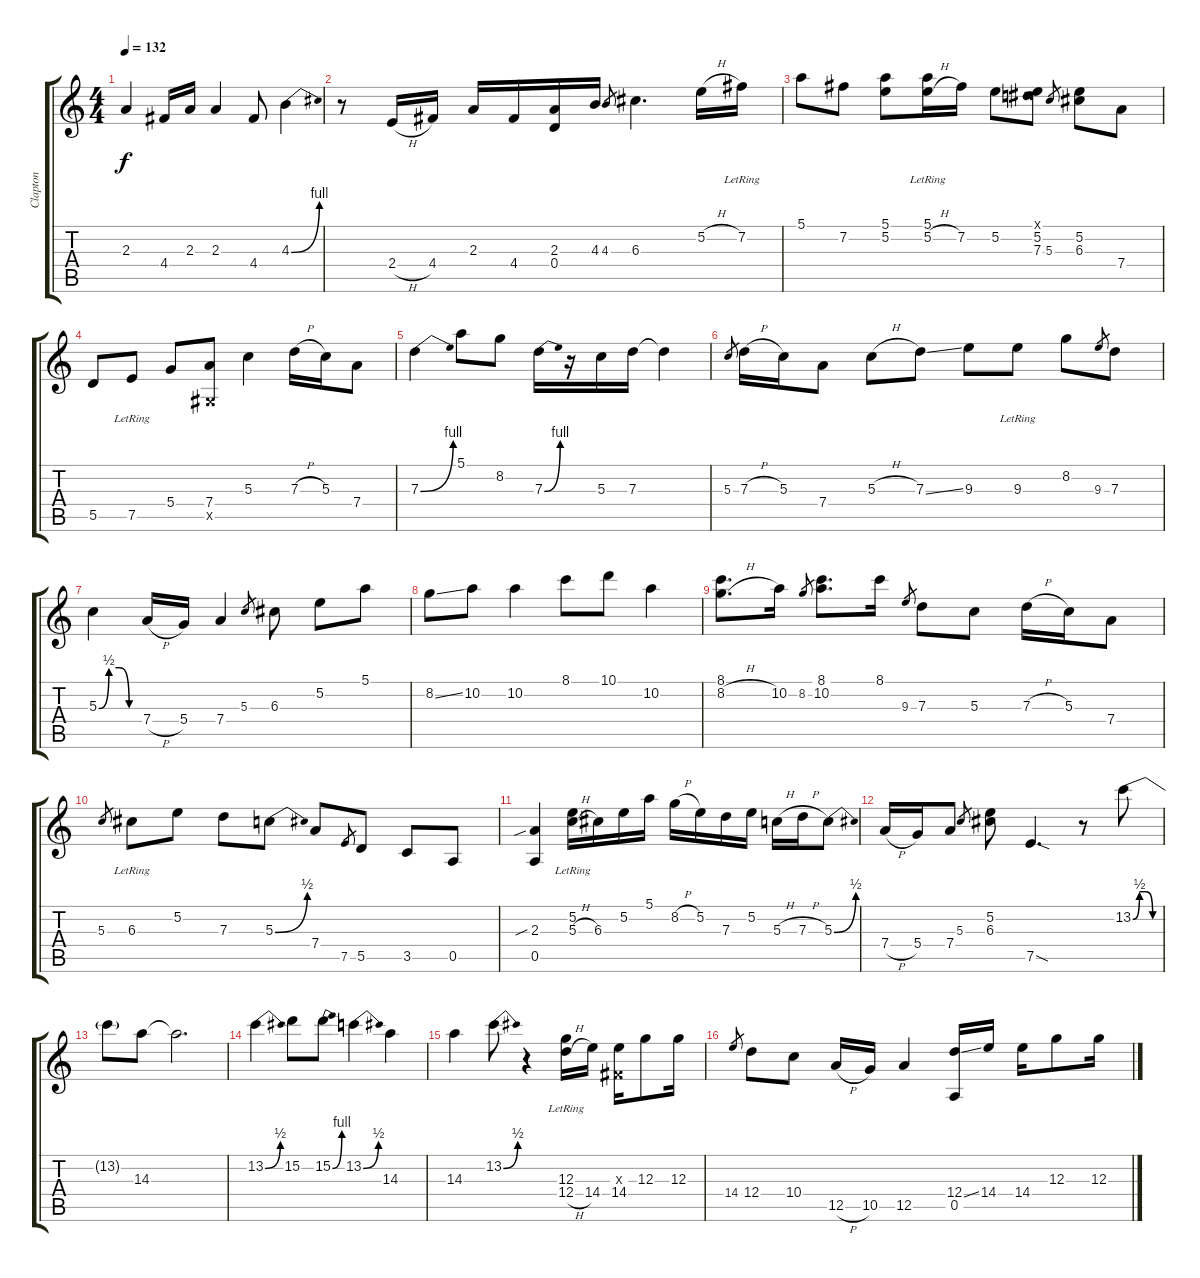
\track ("Clapton" "Clapton") {instrument overdrivenguitar}
\staff {score tabs}
\tuning (E4 B3 G3 D3 A2 E2) {hide}
\ts (4 4)
\tempo 132
\clef g2
\ks c
2.3.4{dy f} 4.4.16 2.3.16 2.3.4 4.4.8 4.3{be (bend 0 0 60 4)}.4 |
r.8 2.4{h}.16 4.4.16 2.3.16 4.4.16 (2.3 0.4).16 4.3.16 4.3.8{gr} 6.3.4{d} 5.2{h}.16 7.2{lr}.16 |
5.1.8 7.2.8 (5.1 5.2).8 (5.1{lr} 5.2{h}).16 7.2.16 5.2.8 (-1.1{x} 5.2 7.3).8 5.3.8{gr} (5.2 6.3).8 7.4.8 |
5.5.8 7.5{lr}.8 5.4.8 (7.4 -1.5{x}).8 5.3.4 7.3{h}.16 5.3.16 7.4.8 |
7.3{be (bend 0 0 60 4)}.4 5.1.8 8.2.8 7.3{be (bend 0 0 60 4)}.16 r.16 5.3.16 7.3.16 7.3{t}.4 |
5.3.8{gr} 7.3{h}.16 5.3.16 7.4.8 5.3{h}.8 7.3{ss}.8 9.3.8 9.3{lr}.8 8.2.8 9.3.8{gr} 7.3.8 |
5.3{be (custom 0 0 15 2 30 2 45 0 60 0)}.4 7.4{h}.16 5.4.16 7.4.4 5.3.8{gr} 6.3.8 5.2.8 5.1.8 |
8.2{ss}.8 10.2.8 10.2.4 8.1.8 10.1.8 10.2.4 |
(8.1 8.2{h}).8{d} 10.2.16 8.2.8{gr} (8.1 10.2).8{d} 8.1.16 9.3.8{gr} 7.3.8 5.3.8 7.3{h}.16 5.3.16 7.4.8 |
5.3.8{gr} 6.3{lr}.8 5.2.8 7.3.8 5.3{be (bend 0 0 60 2)}.8 7.4.8 7.5.8{gr} 5.5.8 3.5.8 0.5.8 |
(2.3{sib} 0.5).4 (5.2{lr} 5.3{h}).16 6.3.16 5.2.16 5.1.16 8.2{h}.16 5.2.16 7.3.16 5.2.16 5.3{h}.16 7.3{h}.16 5.3{be (bend 0 0 60 2)}.8 |
7.4{h}.16 5.4.16 7.4.8 5.3.8{gr} (5.2 6.3).8 7.5{sod}.4{d} r.8 13.2{be (custom 0 0 15 2 30 2 45 0 60 0)}.8 |
13.2{t}.8 14.3.8 14.3{t}.2{d} |
13.2{be (bend 0 0 60 2)}.4 15.2.8 15.2{be (bend 0 0 60 4)}.8 13.2{be (bend 0 0 60 2)}.4 14.3.4 |
14.3.4 13.2{be (bend 0 0 60 2)}.8 r.4 (12.3{lr} 12.4{h}).16 14.4.16 (-1.3{x} 14.4).16 12.3.8 12.3.16 |
14.4.8{gr} 12.4.8 10.4.8 12.5{h}.16 10.5.16 12.5.4 (12.4{ss} 0.5).16 14.4.16 14.4.16 12.3.8 12.3.16
